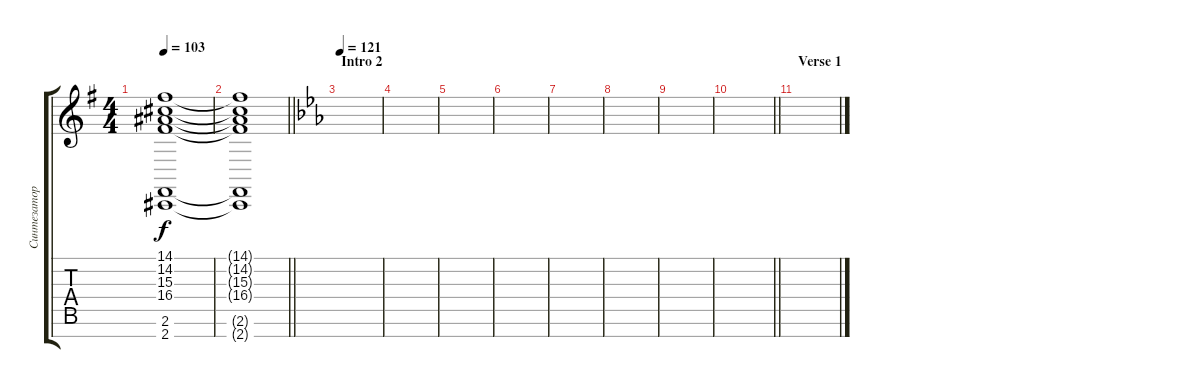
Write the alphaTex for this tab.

\track ("Синтезатор" "Синтезатор") {instrument accordion}
\staff {score tabs}
\tuning (E4 B3 G3 D3 A2 E2 B1) {hide}
\ts (4 4)
\tempo 103
\clef g2
\ks eminor
(14.1{t} 14.2{t} 15.3{t} 16.4{t} 2.6{t} 2.7{t}).1{dy f volume 4} |
\barLineRight lightlight
(14.1{t} 14.2{t} 15.3{t} 16.4{t} 2.6{t} 2.7{t}).1 |
\section ("" "Intro 2")
\tempo 121
\ks cminor
|
|
|
|
|
|
|
\barLineRight lightlight
|
\section ("" "Verse 1")
